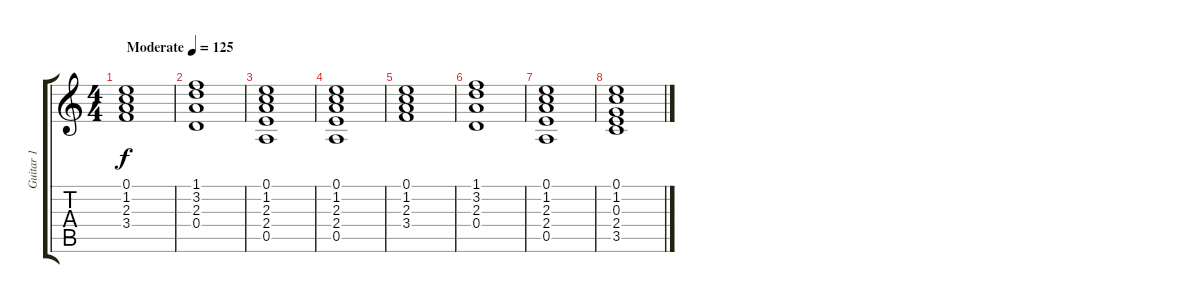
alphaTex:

\track ("Guitar 1" "Guitar 1") {instrument distortionguitar}
\staff {score tabs}
\tuning (E4 B3 G3 D3 A2 D2) {hide}
\ts (4 4)
\tempo (125 "Moderate")
\clef g2
\ks c
(0.1 1.2 2.3 3.4).1{dy f instrument distortionguitar} |
(1.1 3.2 2.3 0.4).1 |
(0.1 1.2 2.3 2.4 0.5).1 |
(0.1 1.2 2.3 2.4 0.5).1 |
(0.1 1.2 2.3 3.4).1 |
(1.1 3.2 2.3 0.4).1 |
(0.1 1.2 2.3 2.4 0.5).1 |
(0.1 1.2 0.3 2.4 3.5).1
